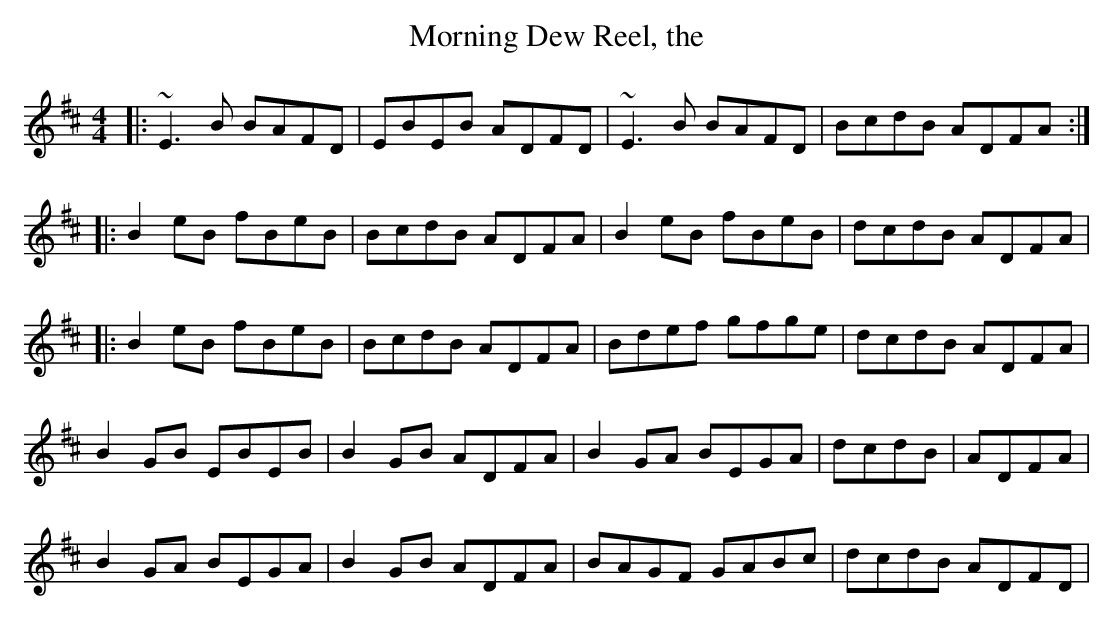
X:1
T:Morning Dew Reel, the
M:4/4
K:D
|: ~E3B BAFD | EBEB ADFD | ~E3B BAFD | BcdB ADFA:|
|:B2eB fBeB | BcdB ADFA | B2eB fBeB | dcdB ADFA |
|:B2eB fBeB | BcdB ADFA | Bdef gfge | dcdB ADFA |
B2GB EBEB | B2GB ADFA | B2GA BEGA |dcdB | ADFA |
B2GA BEGA | B2GB ADFA | BAGF GABc | dcdB ADFD |
